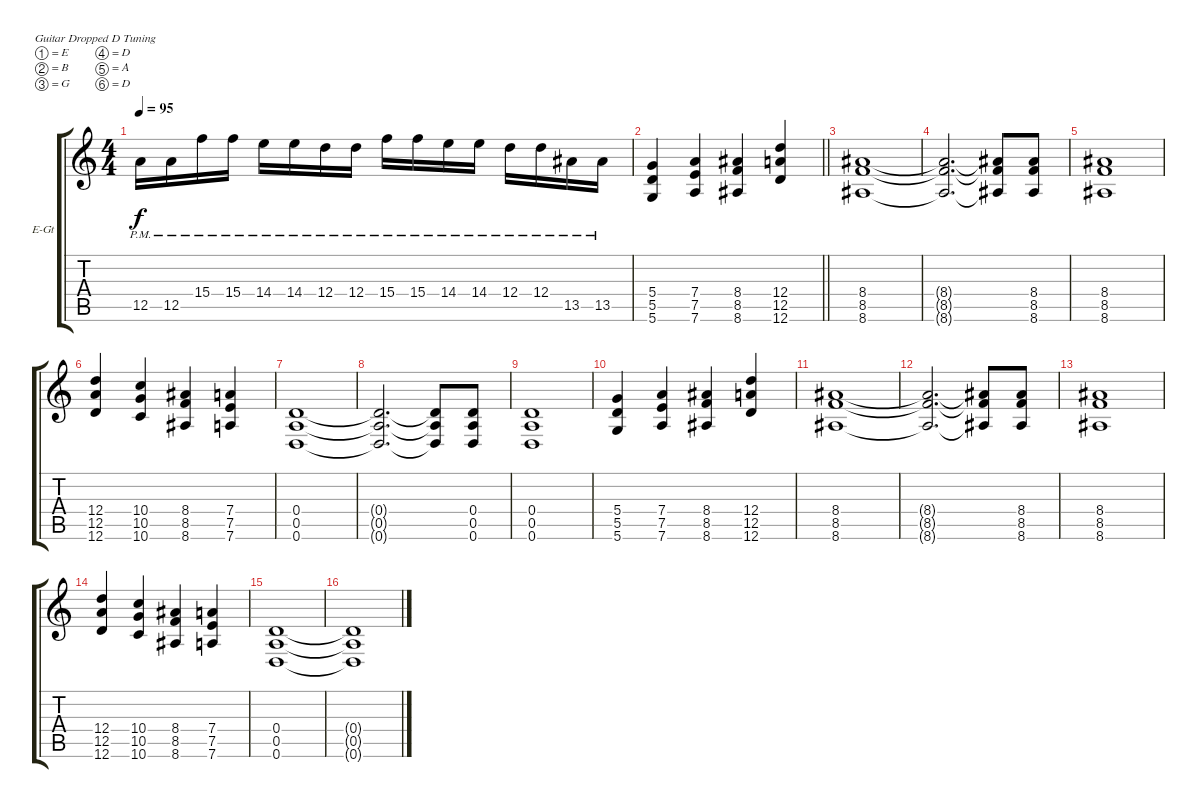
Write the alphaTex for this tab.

\bracketExtendMode groupsimilarinstruments
\firstSystemTrackNameOrientation horizontal
\otherSystemsTrackNameOrientation horizontal
\track ("Pat" "E-Gt") {instrument distortionguitar}
\staff {score tabs}
\tuning (E4 B3 G3 D3 A2 D2)
\ts (4 4)
\tempo 95
\clef g2
\ks c
12.5{pm}.16{dy f} 12.5{pm}.16 15.4{pm}.16 15.4{pm}.16 14.4{pm}.16 14.4{pm}.16 12.4{pm}.16 12.4{pm}.16 15.4{pm}.16 15.4{pm}.16 14.4{pm}.16 14.4{pm}.16 12.4{pm}.16 12.4{pm}.16 13.5{pm}.16 13.5{pm}.16 |
\barLineRight lightlight
(5.6 5.5 5.4).4 (7.4 7.5 7.6).4 (8.6 8.4 8.5).4 (12.5 12.4 12.6).4 |
(8.6 8.5 8.4).1 |
(8.4{t} 8.5{t} 8.6{t}).2{d} (8.5{t} 8.6{t} 8.4{t}).8 (8.4 8.5 8.6).8 |
(8.6 8.5 8.4).1 |
(12.6 12.5 12.4).4 (10.4 10.5 10.6).4 (8.6 8.4 8.5).4 (7.6 7.5 7.4).4 |
(0.6 0.5 0.4).1 |
(0.4{t} 0.5{t} 0.6{t}).2{d} (0.6{t} 0.5{t} 0.4{t}).8 (0.4 0.5 0.6).8 |
(0.6 0.5 0.4).1 |
(5.6 5.5 5.4).4 (7.5 7.6 7.4).4 (8.4 8.5 8.6).4 (12.6 12.5 12.4).4 |
(8.6 8.5 8.4).1 |
(8.4{t} 8.5{t} 8.6{t}).2{d} (8.4{t} 8.5{t} 8.6{t}).8 (8.6 8.5 8.4).8 |
(8.6 8.5 8.4).1 |
(12.6 12.5 12.4).4 (10.4 10.5 10.6).4 (8.6 8.4 8.5).4 (7.6 7.5 7.4).4 |
(0.6 0.5 0.4).1 |
(0.4{t} 0.5{t} 0.6{t}).1
